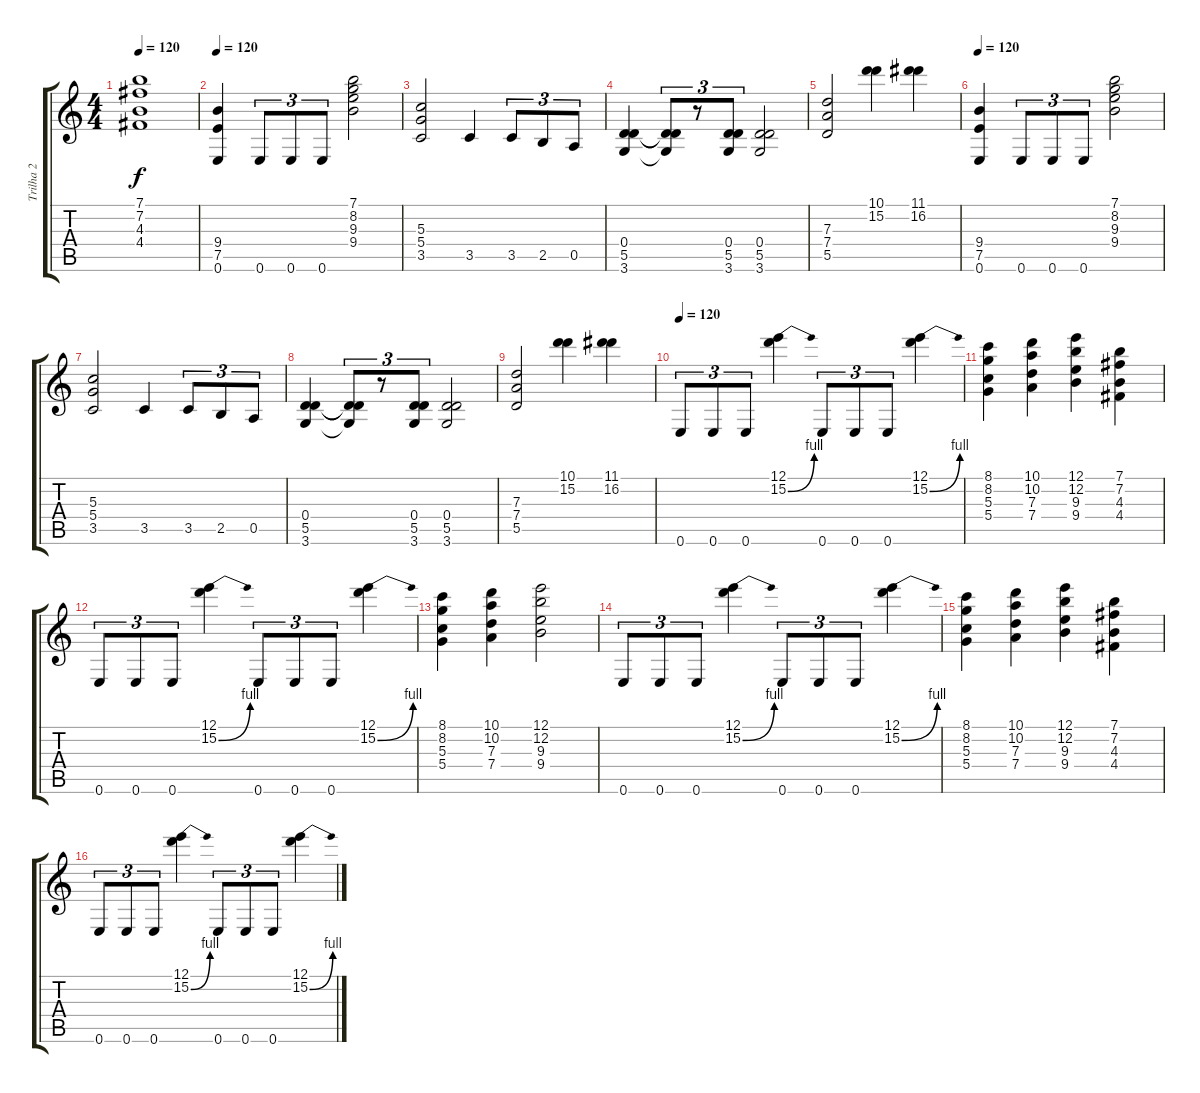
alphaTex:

\track ("Trilha 2" "Trilha 2") {instrument distortionguitar}
\staff {score tabs}
\tuning (E4 B3 G3 D3 A2 E2) {hide}
\ts (4 4)
\tempo 120
\clef g2
\ks c
(7.1{t} 7.2{t} 4.3{t} 4.4{t}).1{dy f} |
\tempo 120
(9.4 7.5 0.6).4{volume 16 instrument distortionguitar} 0.6.8{tu (3 2)} 0.6.8{tu (3 2)} 0.6.8{tu (3 2)} (7.1 8.2 9.3 9.4).2 |
(5.3 5.4 3.5).2 3.5.4 3.5.8{tu (3 2)} 2.5.8{tu (3 2)} 0.5.8{tu (3 2)} |
(0.4 5.5 3.6).4 (0.4{t} 5.5{t} 3.6{t}).8{tu (3 2)} r.8{tu (3 2)} (0.4 5.5 3.6).8{tu (3 2)} (0.4 5.5 3.6).2 |
(7.3 7.4 5.5).2 (10.1 15.2).4 (11.1 16.2).4 |
\tempo 120
(9.4 7.5 0.6).4{volume 16 instrument distortionguitar} 0.6.8{tu (3 2)} 0.6.8{tu (3 2)} 0.6.8{tu (3 2)} (7.1 8.2 9.3 9.4).2 |
(5.3 5.4 3.5).2 3.5.4 3.5.8{tu (3 2)} 2.5.8{tu (3 2)} 0.5.8{tu (3 2)} |
(0.4 5.5 3.6).4 (0.4{t} 5.5{t} 3.6{t}).8{tu (3 2)} r.8{tu (3 2)} (0.4 5.5 3.6).8{tu (3 2)} (0.4 5.5 3.6).2 |
(7.3 7.4 5.5).2 (10.1 15.2).4 (11.1 16.2).4 |
\tempo 120
0.6.8{tu (3 2)} 0.6.8{tu (3 2)} 0.6.8{tu (3 2)} (12.1 15.2{be (bend 0 0 60 4)}).4 0.6.8{tu (3 2)} 0.6.8{tu (3 2)} 0.6.8{tu (3 2)} (12.1 15.2{be (bend 0 0 60 4)}).4 |
(8.1 8.2 5.3 5.4).4 (10.1 10.2 7.3 7.4).4 (12.1 12.2 9.3 9.4).4 (7.1 7.2 4.3 4.4).4 |
0.6.8{tu (3 2)} 0.6.8{tu (3 2)} 0.6.8{tu (3 2)} (12.1 15.2{be (bend 0 0 60 4)}).4 0.6.8{tu (3 2)} 0.6.8{tu (3 2)} 0.6.8{tu (3 2)} (12.1 15.2{be (bend 0 0 60 4)}).4 |
(8.1 8.2 5.3 5.4).4 (10.1 10.2 7.3 7.4).4 (12.1 12.2 9.3 9.4).2 |
0.6.8{tu (3 2)} 0.6.8{tu (3 2)} 0.6.8{tu (3 2)} (12.1 15.2{be (bend 0 0 60 4)}).4 0.6.8{tu (3 2)} 0.6.8{tu (3 2)} 0.6.8{tu (3 2)} (12.1 15.2{be (bend 0 0 60 4)}).4 |
(8.1 8.2 5.3 5.4).4 (10.1 10.2 7.3 7.4).4 (12.1 12.2 9.3 9.4).4 (7.1 7.2 4.3 4.4).4 |
0.6.8{tu (3 2)} 0.6.8{tu (3 2)} 0.6.8{tu (3 2)} (12.1 15.2{be (bend 0 0 60 4)}).4 0.6.8{tu (3 2)} 0.6.8{tu (3 2)} 0.6.8{tu (3 2)} (12.1 15.2{be (bend 0 0 60 4)}).4
